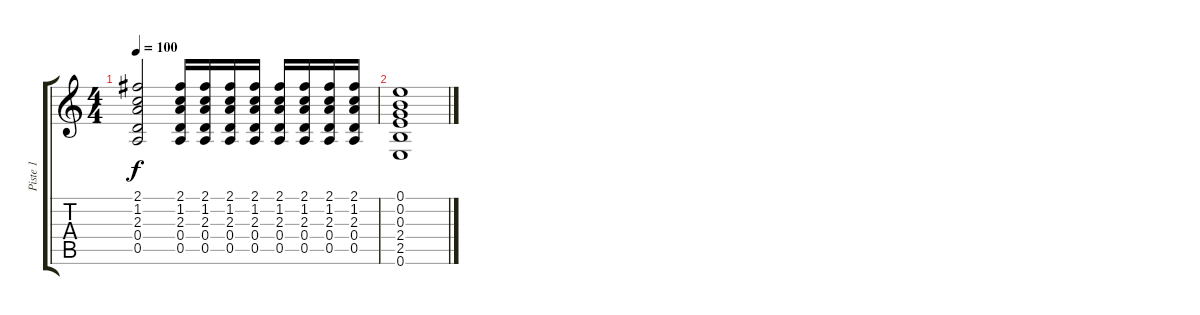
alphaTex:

\track ("Piste 1" "Piste 1") {instrument acousticguitarnylon}
\staff {score tabs}
\tuning (E4 B3 G3 D3 A2 E2) {hide}
\ts (4 4)
\tempo 100
\clef g2
\ks c
(2.1 1.2 2.3 0.4 0.5).2{dy f} (2.1 1.2 2.3 0.4 0.5).16 (2.1 1.2 2.3 0.4 0.5).16 (2.1 1.2 2.3 0.4 0.5).16 (2.1 1.2 2.3 0.4 0.5).16 (2.1 1.2 2.3 0.4 0.5).16 (2.1 1.2 2.3 0.4 0.5).16 (2.1 1.2 2.3 0.4 0.5).16 (2.1 1.2 2.3 0.4 0.5).16 |
(0.1 0.2 0.3 2.4 2.5 0.6).1
